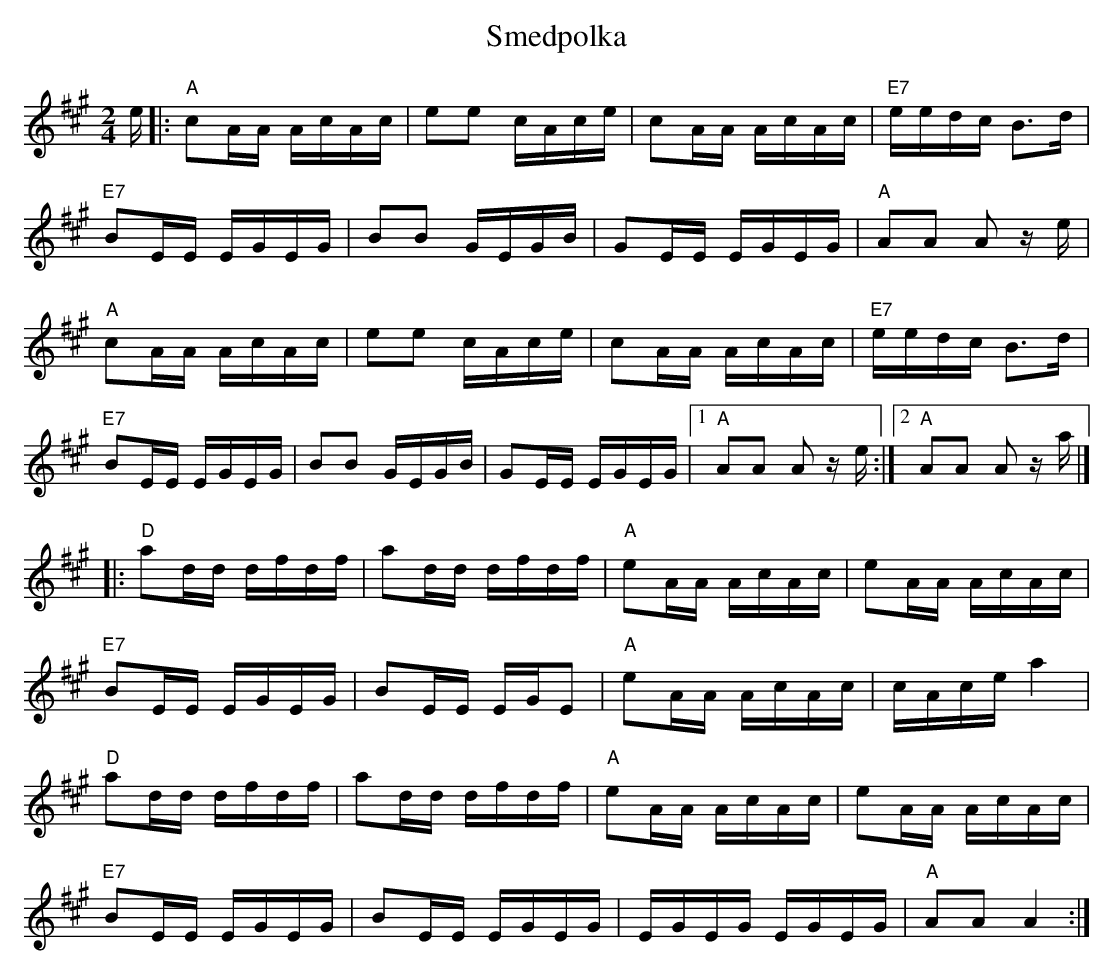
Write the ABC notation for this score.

X:1
T:Smedpolka
M:2/4
L:1/16
K:A
V:1
e |: "A" c2AA AcAc | e2e2 cAce | c2AA AcAc | "E7" eedc B3d |
"E7" B2EE EGEG | B2B2 GEGB | G2EE EGEG | "A" A2A2 A2 ze |
"A" c2AA AcAc | e2e2 cAce | c2AA AcAc | "E7" eedc B3d |
"E7" B2EE EGEG | B2B2 GEGB | G2EE EGEG |1 "A" A2A2 A2 ze :|2 "A" A2A2 A2 z a |]
|: "D" a2dd dfdf | a2dd dfdf | "A" e2AA AcAc | e2AA AcAc |
"E7" B2EE EGEG | B2EE EGE2 | "A" e2AA AcAc | cAce a4 |
"D" a2dd dfdf | a2dd dfdf | "A" e2AA AcAc | e2AA AcAc |
"E7" B2EE EGEG | B2EE EGEG | EGEG EGEG | "A" A2A2 A4 :|
